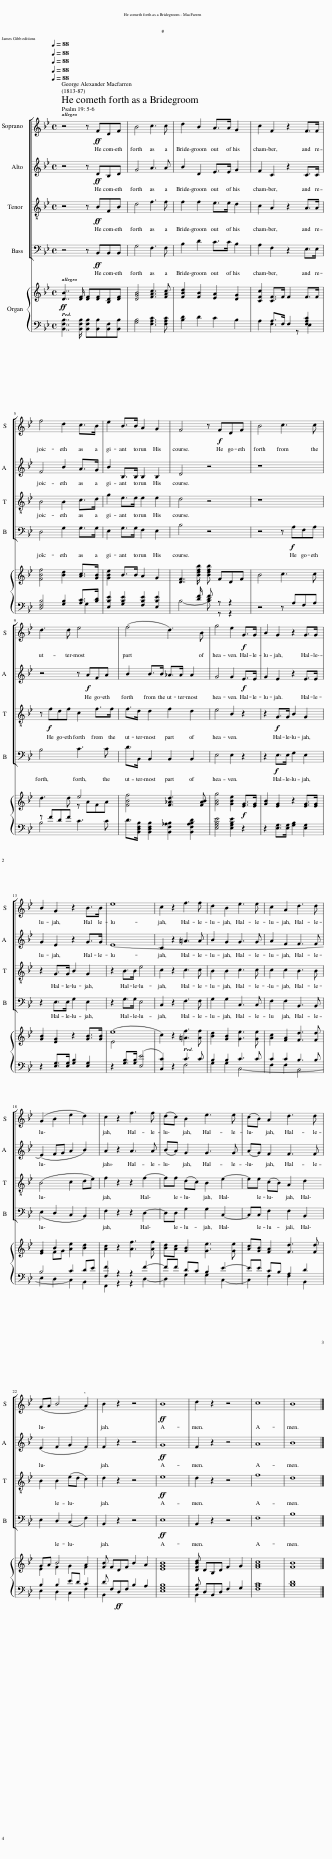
X:1
%%score [ 1 2 3 4 ] { ( 5 8 ) | ( 6 7 ) }
L:1/8
Q:1/4=88
M:4/4
I:linebreak $
K:Bb
V:1 treble
V:2 treble
V:3 treble-8
V:4 bass
V:5 treble
V:8 treble
V:6 bass
V:7 bass
V:1
 z4 z!ff! FDF | B4 c3 c | d2 B2 A>A G2 | c2 F2 z2 F>F |$ f4 d2 c>B | %5
 e2 B>B A2 G2 | F4 z!f! FDF | B4 c3 c |$ d3 d e4 | (f4 d3) B | %10
 g4 e2!f! G>G | B2 G2 z2 G>G |$ B2 G2 z2 B>B | e8 | c2 z2 f3 f | %15
 d2 B2 e3 e | c2 A2 d3 d |$ (G2 B2 e2 d2) | c2 z2 f3 f | (dc) B2 e3 e | %20
 (cB) A2 d3 d |$ (GA B4 A2) | B2 z2 z4 |!ff! B8 | d2 z2 z4 | %25
 c8 | B8 |] %27
V:2
 z4 z!ff! DB,D | G4 A3 A | B2 D2 E>E G2 | F2 C2 z2 C>C |$ F4 B2 A>G | %5
 B2 B,>B, B,2 B,2 | D4 z4 | z8 |$ z4 z!f! AFA | B2 B>B _A>A A2 | %10
 G4 G2!f! E>E | G2 E2 z2 E>E |$ G2 E2 z2 G>G | E8- | C2 z2 !courtesy!=A3 A | %15
 B2 G2 G3 G | A2 F2 F3 F |$ (E2 FG A2 B2) | A2 z2 A3 A | (BA) G2 G3 G | %20
 (AG) F2 F3 F |$ (E2 F2 G2 F2) | F2 z2 z4 |!ff! G8 | F2 z2 z4 | %25
 A8 | B8 |] %27
V:3
 z4 z!ff! BFB | d4 f3 f | f2 f2 e>e d2 | c2 A2 z2 A>A |$ B4 B2 c>d | %5
 g2 e>e e2 e2 | d4 z4 | z8 |$ z!f! fdf c2 f>f | f>d d2 f2 d2 | %10
 e4 B2 z2 | z2!f! G>G B2 G2 |$ z2 G>G B2 G2 | z2 B>B e4 | c2 z2 c3 c | %15
 B2 B2 c3 c | c2 c2 B3 B |$ (B4 c2 de) | f2 z2 z2 f2- | ff (dc) B2 e2- | %20
 ee (cB) A2 d2 |$ B2 B2 (ed c2) | d2 z2 z4 |!ff! e8 | d2 z2 z4 | %25
 f8 | d8 |] %27
V:4
 z4 z!ff! B,,B,,B,, | G,4 F,3 F, | B,2 D2 C>C B,2 | A,2 F,2 z2 E,>E, |$ D,4 G,2 G,>G, | %5
 E,2 G,>G, F,2 E,2 | B,4 z4 | z4 z!f! A,F,A, |$ B,4 C3 C | D>B,, B,,2 B,,2 B,,2 | %10
 E,4 E,2 z2 | z2!f! E,>E, G,2 E,2 |$ z2 E,>E, G,2 E,2 | z2 G,>G, E,4 | C,2 z2 F,3 F, | %15
 G,2 G,2 C,3 C, | F,2 F,2 B,,3 B,, |$ (E,2 D,2 C,2 B,,2) | F,2 z2 z2 D,2- | D,D, G,2 G,2 C,2- | %20
 C,C, F,2 F,2 B,,2 |$ E,2 D,2 (C,2 F,2) | B,,2 z2 z4 |!ff! E,8 | B,,2 z2 z4 | %25
 F,8 | B,8 |] %27
V:5
!ff! [DB]7/2 [DF]/ [DF][DF][B,D][DF] | [DGB]4 [FAc]3 [FAc] | [FBd]2 [FB]2 [EA]2 [DG]2 | [CFc]2 [CF]>F F2 F>F |$ [FBf]4 [Bd]2 [Ac]>[GB] | %5
 [GBe]2 B>B A2 G2 | [DF]7/2 [Bdfb]/ [Bdfb] FDF | B4 c3 c |$ d3 d e4 | [FBf]4 [F_Ad]3 [FAB] | %10
 [GBg]4 [GBe]2!f! [EG]>[EG] | [GB]2 [EG]2 z2 [EG]>[EG] |$ [GB]2 [EG]2 z2 [GB]>[GB] | (e8 | c2) z2 [!courtesy!=Af]3 [Af] | %15
 [Bd]2 [GB]2 [Ge]3 [Ge] | [Ac]2 [FA]2 [Fd]3 [Fd] |$ [EG]2 B2 [Ae]2 [Bd]2 | [Ac]2 z2 [Af]3 [Af] | [Bd][Ac] [GB]2 [Ge]3 [Ge] | %20
 [Ac][GB] [FA]2 [Fd]3 [Fd] |$ GA B4 A2 | [FB] FDF B2 A2 | [EGB]8 | [DFBd] DB,D F2 G2 | %25
 [FAc]8 | [FB]8 |] %27
V:6
 x4 x x3 | x8 | x8 | x2 A,>F, F,2 [F,A,C]2 |$ [D,F,B,]4 [G,B,]2 [A,C]>[B,D] | %5
 [E,B,E]2 [G,B,E]2 [F,B,E]2 [E,B,E]2 | x7/2 [DF]/ [DF] z z2 | z4 z A,F,A, |$ z FDF C3 C | D>[B,,D,F,B,] [B,,D,F,B,]2 [B,,F,_A,B,]2 [B,,F,A,B,D]2 | %10
 [E,G,B,E]4 [E,G,B,E]2 z2 | z2 [E,G,]>[E,G,] [G,B,]2 [E,G,]2 |$ z2 [E,G,]>[E,G,] [G,B,]2 [E,G,]2 | z2 [G,B,]>[G,B,] ([E,E]4 | [C,C]2) z2 C3 C | %15
 B,2 B,2 C3 C | C2 C2 B,3 B, |$ B,4 C2 DE | [F,F]2 z2 z2 F2- | FF DC B,2 E2- | %20
 EE CB, A,2 D2 |$ B,2 B,2 ED C2 | D F,!ff!D,F, B,2 A,2 | B,8 | [F,B,] D,B,,D, F,2 G,2 | %25
 C8 | D8 |] %27
V:7
 [B,,F,B,]7/2 [B,,F,B,]/ [B,,F,B,][B,,B,][B,,F,][B,,B,] | [G,B,]4 [F,A,C]3 [F,A,C] | [B,D]2 D2 C2 B,2 | A,2 F,3 z E,2 |$ x4 x2 G,2 | %5
 x4 x4 | B,4- B, z z2 | x4 x4 |$ B,4 x4 | x4 x4 | %10
 x4 x4 | x4 x4 |$ x4 x4 | x4 x4 | x2 x2 F,4 | %15
 G,2 G,2 C,4- | F,2 F,2 B,,4 |$ E,2 D,2 C,2 B,,2 | F,,2 z2 z2 D,2- | D,2 G,2 G,2 C,2- | %20
 C,2 F,2 F,2 B,,2 |$ E,2 D,2 C,2 F,2 | B,,2 x6 | [E,G,]8 | B,,2 x6 | %25
 [F,A,]8 | B,8 |] %27
V:8
 x8 | x8 | x8 | x8 |$ x8 | %5
 x8 | x8 | x8 |$ x4 z AFA | x4 x4 | %10
 x4 x4 | x4 x4 |$ x4 x4 | E4 x4 | x4 x4 | %15
 x4 x4 | x4 x4 |$ x2 FG x4 | x4 x4 | x4 x4 | %20
 x4 x4 |$ E2 F2 G2 F2 | x8 | x8 | x8 | %25
 x8 | x8 |] %27
